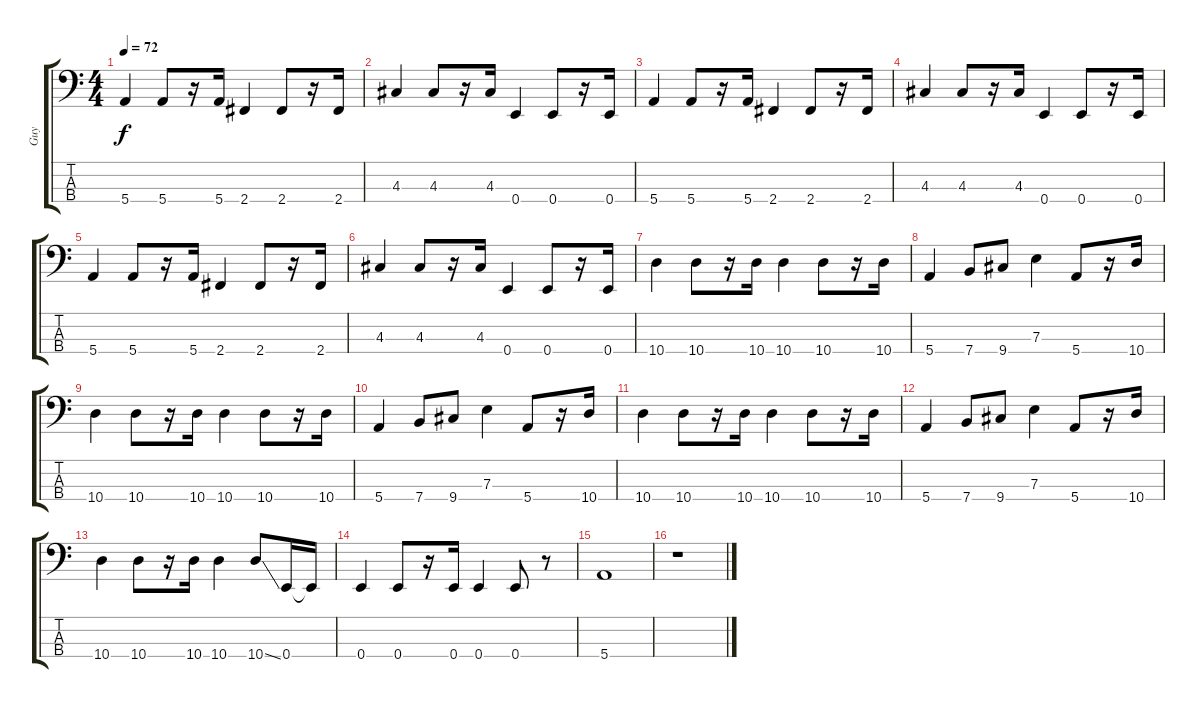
\track ("Guy" "Guy") {instrument electricbasspick}
\staff {score tabs}
\tuning (G2 D2 A1 E1) {hide}
\ts (4 4)
\tempo 72
\clef f4
\ks c
5.4.4{dy f} 5.4.8 r.16 5.4.16 2.4.4 2.4.8 r.16 2.4.16 |
4.3.4 4.3.8 r.16 4.3.16 0.4.4 0.4.8 r.16 0.4.16 |
5.4.4 5.4.8 r.16 5.4.16 2.4.4 2.4.8 r.16 2.4.16 |
4.3.4 4.3.8 r.16 4.3.16 0.4.4 0.4.8 r.16 0.4.16 |
5.4.4 5.4.8 r.16 5.4.16 2.4.4 2.4.8 r.16 2.4.16 |
4.3.4 4.3.8 r.16 4.3.16 0.4.4 0.4.8 r.16 0.4.16 |
10.4.4 10.4.8 r.16 10.4.16 10.4.4 10.4.8 r.16 10.4.16 |
5.4.4 7.4.8 9.4.8 7.3.4 5.4.8 r.16 10.4.16 |
10.4.4 10.4.8 r.16 10.4.16 10.4.4 10.4.8 r.16 10.4.16 |
5.4.4 7.4.8 9.4.8 7.3.4 5.4.8 r.16 10.4.16 |
10.4.4 10.4.8 r.16 10.4.16 10.4.4 10.4.8 r.16 10.4.16 |
5.4.4 7.4.8 9.4.8 7.3.4 5.4.8 r.16 10.4.16 |
10.4.4 10.4.8 r.16 10.4.16 10.4.4 10.4{ss}.8 0.4.16 0.4{t}.16 |
0.4.4 0.4.8 r.16 0.4.16 0.4.4 0.4.8 r.8 |
5.4.1 |
r.1
